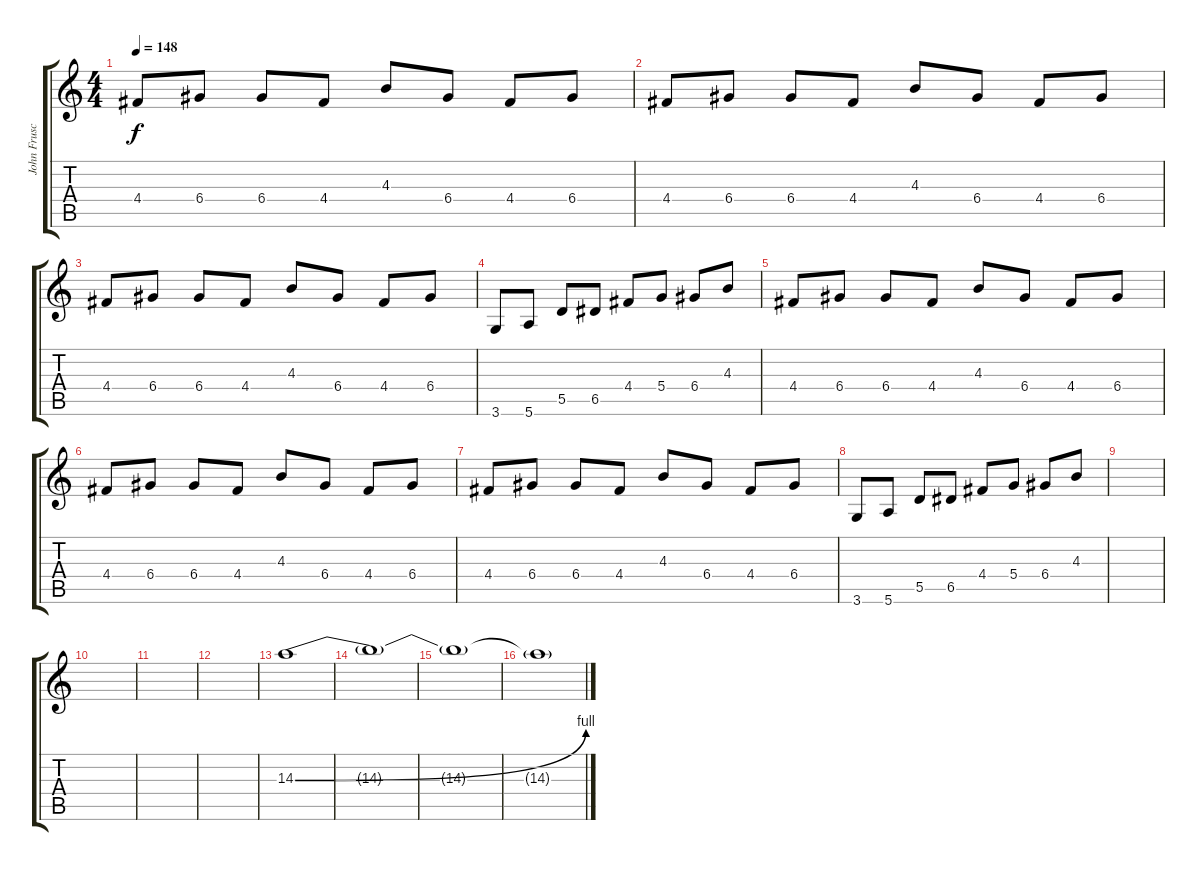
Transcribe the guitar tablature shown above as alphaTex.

\track ("John Frusciante" "John Frusc") {instrument distortionguitar}
\staff {score tabs}
\tuning (E4 B3 G3 D3 A2 E2) {hide}
\ts (4 4)
\tempo 148
\clef g2
\ks c
4.4.8{dy f} 6.4.8 6.4.8 4.4.8 4.3.8 6.4.8 4.4.8 6.4.8 |
4.4.8 6.4.8 6.4.8 4.4.8 4.3.8 6.4.8 4.4.8 6.4.8 |
4.4.8 6.4.8 6.4.8 4.4.8 4.3.8 6.4.8 4.4.8 6.4.8 |
3.6.8 5.6.8 5.5.8 6.5.8 4.4.8 5.4.8 6.4.8 4.3.8 |
4.4.8 6.4.8 6.4.8 4.4.8 4.3.8 6.4.8 4.4.8 6.4.8 |
4.4.8 6.4.8 6.4.8 4.4.8 4.3.8 6.4.8 4.4.8 6.4.8 |
4.4.8 6.4.8 6.4.8 4.4.8 4.3.8 6.4.8 4.4.8 6.4.8 |
3.6.8 5.6.8 5.5.8 6.5.8 4.4.8 5.4.8 6.4.8 4.3.8 |
|
|
|
|
14.3{be (bend 0 0 60 4)}.1 |
14.3{t}.1 |
14.3{t}.1 |
14.3{t}.1
